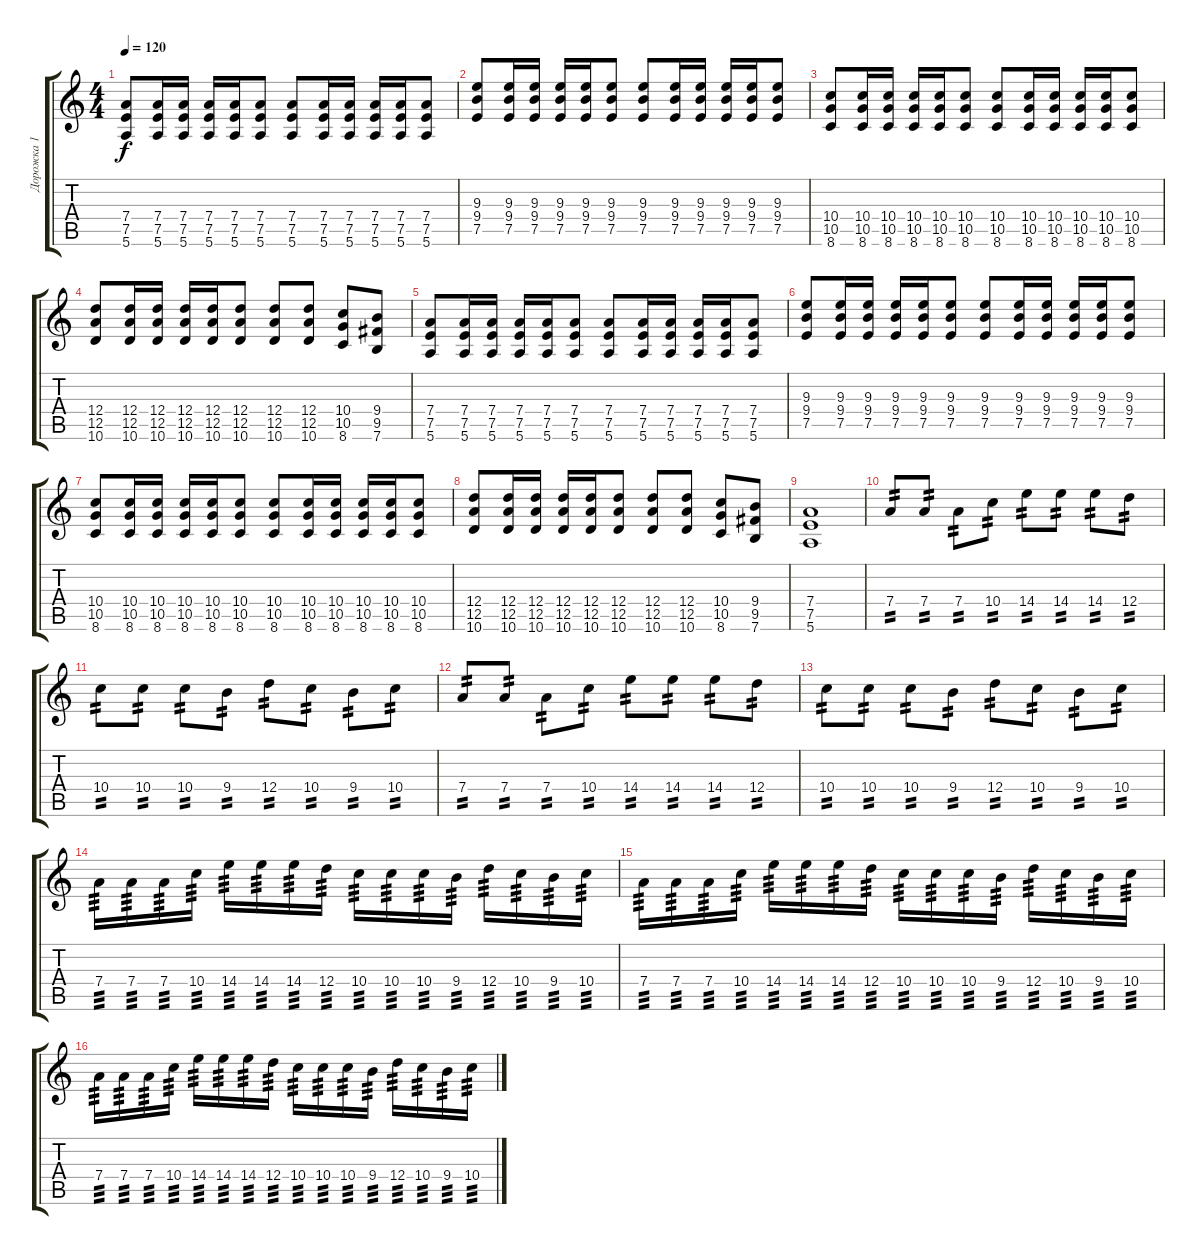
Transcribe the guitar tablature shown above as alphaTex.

\track ("Дорожка 1" "Дорожка 1") {instrument overdrivenguitar}
\staff {score tabs}
\tuning (E4 B3 G3 D3 A2 E2) {hide}
\ts (4 4)
\tempo 120
\clef g2
\ks c
(7.4 7.5 5.6).8{dy f} (7.4 7.5 5.6).16 (7.4 7.5 5.6).16 (7.4 7.5 5.6).16 (7.4 7.5 5.6).16 (7.4 7.5 5.6).8 (7.4 7.5 5.6).8 (7.4 7.5 5.6).16 (7.4 7.5 5.6).16 (7.4 7.5 5.6).16 (7.4 7.5 5.6).16 (7.4 7.5 5.6).8 |
(9.3 9.4 7.5).8 (9.3 9.4 7.5).16 (9.3 9.4 7.5).16 (9.3 9.4 7.5).16 (9.3 9.4 7.5).16 (9.3 9.4 7.5).8 (9.3 9.4 7.5).8 (9.3 9.4 7.5).16 (9.3 9.4 7.5).16 (9.3 9.4 7.5).16 (9.3 9.4 7.5).16 (9.3 9.4 7.5).8 |
(10.4 10.5 8.6).8 (10.4 10.5 8.6).16 (10.4 10.5 8.6).16 (10.4 10.5 8.6).16 (10.4 10.5 8.6).16 (10.4 10.5 8.6).8 (10.4 10.5 8.6).8 (10.4 10.5 8.6).16 (10.4 10.5 8.6).16 (10.4 10.5 8.6).16 (10.4 10.5 8.6).16 (10.4 10.5 8.6).8 |
(12.4 12.5 10.6).8 (12.4 12.5 10.6).16 (12.4 12.5 10.6).16 (12.4 12.5 10.6).16 (12.4 12.5 10.6).16 (12.4 12.5 10.6).8 (12.4 12.5 10.6).8 (12.4 12.5 10.6).8 (10.4 10.5 8.6).8 (9.4 9.5 7.6).8 |
(7.4 7.5 5.6).8 (7.4 7.5 5.6).16 (7.4 7.5 5.6).16 (7.4 7.5 5.6).16 (7.4 7.5 5.6).16 (7.4 7.5 5.6).8 (7.4 7.5 5.6).8 (7.4 7.5 5.6).16 (7.4 7.5 5.6).16 (7.4 7.5 5.6).16 (7.4 7.5 5.6).16 (7.4 7.5 5.6).8 |
(9.3 9.4 7.5).8 (9.3 9.4 7.5).16 (9.3 9.4 7.5).16 (9.3 9.4 7.5).16 (9.3 9.4 7.5).16 (9.3 9.4 7.5).8 (9.3 9.4 7.5).8 (9.3 9.4 7.5).16 (9.3 9.4 7.5).16 (9.3 9.4 7.5).16 (9.3 9.4 7.5).16 (9.3 9.4 7.5).8 |
(10.4 10.5 8.6).8 (10.4 10.5 8.6).16 (10.4 10.5 8.6).16 (10.4 10.5 8.6).16 (10.4 10.5 8.6).16 (10.4 10.5 8.6).8 (10.4 10.5 8.6).8 (10.4 10.5 8.6).16 (10.4 10.5 8.6).16 (10.4 10.5 8.6).16 (10.4 10.5 8.6).16 (10.4 10.5 8.6).8 |
(12.4 12.5 10.6).8 (12.4 12.5 10.6).16 (12.4 12.5 10.6).16 (12.4 12.5 10.6).16 (12.4 12.5 10.6).16 (12.4 12.5 10.6).8 (12.4 12.5 10.6).8 (12.4 12.5 10.6).8 (10.4 10.5 8.6).8 (9.4 9.5 7.6).8 |
(7.4 7.5 5.6).1 |
7.4.8{tp 2} 7.4.8{tp 2} 7.4.8{tp 2} 10.4.8{tp 2} 14.4.8{tp 2} 14.4.8{tp 2} 14.4.8{tp 2} 12.4.8{tp 2} |
10.4.8{tp 2} 10.4.8{tp 2} 10.4.8{tp 2} 9.4.8{tp 2} 12.4.8{tp 2} 10.4.8{tp 2} 9.4.8{tp 2} 10.4.8{tp 2} |
7.4.8{tp 2} 7.4.8{tp 2} 7.4.8{tp 2} 10.4.8{tp 2} 14.4.8{tp 2} 14.4.8{tp 2} 14.4.8{tp 2} 12.4.8{tp 2} |
10.4.8{tp 2} 10.4.8{tp 2} 10.4.8{tp 2} 9.4.8{tp 2} 12.4.8{tp 2} 10.4.8{tp 2} 9.4.8{tp 2} 10.4.8{tp 2} |
7.4.16{tp 3} 7.4.16{tp 3} 7.4.16{tp 3} 10.4.16{tp 3} 14.4.16{tp 3} 14.4.16{tp 3} 14.4.16{tp 3} 12.4.16{tp 3} 10.4.16{tp 3} 10.4.16{tp 3} 10.4.16{tp 3} 9.4.16{tp 3} 12.4.16{tp 3} 10.4.16{tp 3} 9.4.16{tp 3} 10.4.16{tp 3} |
7.4.16{tp 3} 7.4.16{tp 3} 7.4.16{tp 3} 10.4.16{tp 3} 14.4.16{tp 3} 14.4.16{tp 3} 14.4.16{tp 3} 12.4.16{tp 3} 10.4.16{tp 3} 10.4.16{tp 3} 10.4.16{tp 3} 9.4.16{tp 3} 12.4.16{tp 3} 10.4.16{tp 3} 9.4.16{tp 3} 10.4.16{tp 3} |
7.4.16{tp 3} 7.4.16{tp 3} 7.4.16{tp 3} 10.4.16{tp 3} 14.4.16{tp 3} 14.4.16{tp 3} 14.4.16{tp 3} 12.4.16{tp 3} 10.4.16{tp 3} 10.4.16{tp 3} 10.4.16{tp 3} 9.4.16{tp 3} 12.4.16{tp 3} 10.4.16{tp 3} 9.4.16{tp 3} 10.4.16{tp 3}
